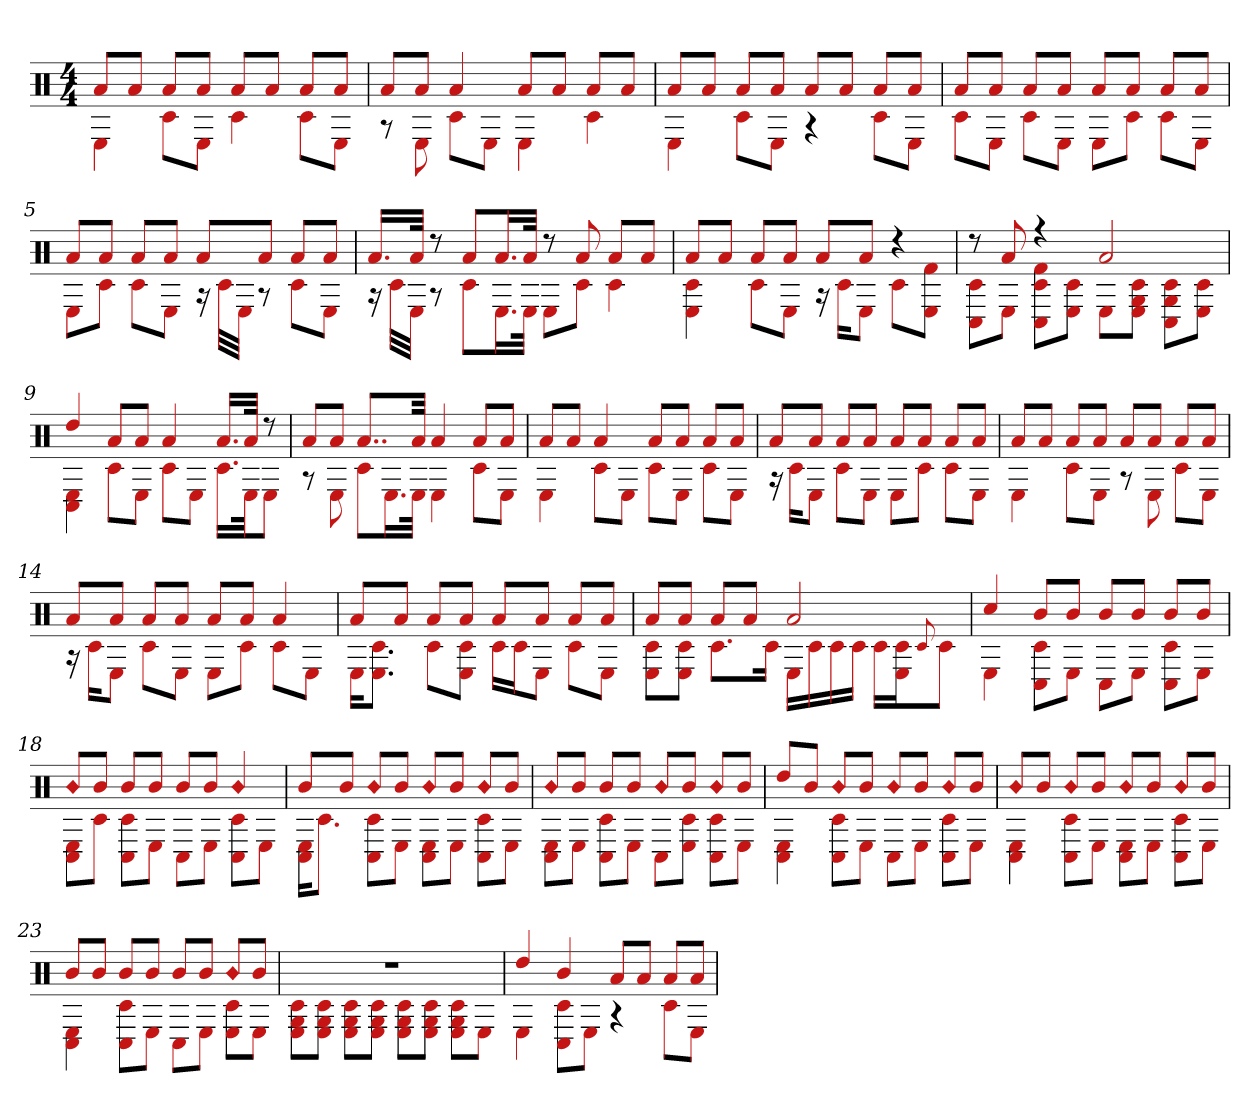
**kern
*part1
*staff1
*clefX
*k[]
*M4/4
=1
*^
8aL	4E
8aJ	.
8aL	8c#L
8aJ	8EJ
8aL	4c#
8aJ	.
8aL	8c#L
8aJ	8EJ
=2	=2
8aL	8r
8aJ	8E
4a	8c#L
.	8EJ
8aL	4E
8aJ	.
8aL	4c#
8aJ	.
=3	=3
8aL	4E
8aJ	.
8aL	8c#L
8aJ	8EJ
8aL	4r
8aJ	.
8aL	8c#L
8aJ	8EJ
=4	=4
8aL	8c#L
8aJ	8EJ
8aL	8c#L
8aJ	8EJ
8aL	8EL
8aJ	8c#J
8aL	8c#L
8aJ	8EJ
=5	=5
8aL	8EL
8aJ	8c#J
8aL	8c#L
8aJ	8EJ
8aL	16r
.	32c#LLL
.	32EJJJ
8aJ	8r
8aL	8c#L
8aJ	8EJ
=6	=6
16.aLL	16r
.	32c#LLL
32aJJk	32EJJJ
8r	8r
8aL	8c#L
16.aL	16.EL
32aJJk	32EJJk
8r	8EL
8a	8c#J
8aL	4c#
8aJ	.
=7	=7
8aL	4E 4c#
8aJ	.
8aL	8c#L
8aJ	8EJ
8aL	16r
.	16c#KL
8aJ	8EJ
4r	8c#L
.	8f# 8EJ
=8	=8
8r	8C# 8c#L
8a	8EJ
4r	8C# 8c# 8f#L
.	8E 8c#J
2a	8EL
.	8E 8c# 8GJ
.	8C# 8G 8c#L
.	8E 8c#J
=9	=9
4dd	4E 4C#
8aL	8c#L
8aJ	8EJ
4a	8c#L
.	8EJ
16.aLL	16.c#LL
32aJJk	32EJk
8r	8EJ
=10	=10
8aL	8r
8aJ	8E
8..aL	8c#L
.	16.EL
32aJkk	32EJJk
4a	4E
8aL	8c#L
8aJ	8EJ
=11	=11
8aL	4E
8aJ	.
4a	8c#L
.	8EJ
8aL	8c#L
8aJ	8EJ
8aL	8c#L
8aJ	8EJ
=12	=12
8aL	16r
.	16c#KL
8aJ	8EJ
8aL	8c#L
8aJ	8EJ
8aL	8EL
8aJ	8c#J
8aL	8c#L
8aJ	8EJ
=13	=13
8aL	4E
8aJ	.
8aL	8c#L
8aJ	8EJ
8aL	8r
8aJ	8E
8aL	8c#L
8aJ	8EJ
=14	=14
8aL	16r
.	16c#KL
8aJ	8EJ
8aL	8c#L
8aJ	8EJ
8aL	8EL
8aJ	8c#J
4a	8c#L
.	8EJ
=15	=15
8aL	16EKL
.	8.E 8.c#J
8aJ	.
8aL	8c#L
8aJ	8c# 8EJ
8aL	16c#LL
.	16c#J
8aJ	8EJ
8aL	8c#L
8aJ	8EJ
=16	=16
8aL	8c# 8EL
8aJ	8c# 8EJ
8aL	8.c#L
8aJ	.
.	16c#Jk
2a	16ELL
.	16c#
.	16c#
.	16c#JJ
.	16c#LL
.	16c# 16EJ
.	8qqc#
.	8c#J
=17	=17
4cc#	4E
8bL	8C# 8c#L
8bJ	8EJ
8bL	8C#L
8bJ	8EJ
8bL	8C# 8c#L
8bJ	8EJ
=18	=18
!LO:N:head=diamond	!
8bL	8C# 8EL
8bJ	8c#J
8bL	8C# 8c#L
8bJ	8EJ
8bL	8C#L
8bJ	8EJ
!LO:N:head=diamond	!
4b	8C# 8c#L
.	8EJ
=19	=19
8bL	16C# 16EKL
.	8.c#J
8bJ	.
!LO:N:head=diamond	!
8bL	8C# 8c#L
8bJ	8EJ
!LO:N:head=diamond	!
8bL	8C# 8EL
8bJ	8EJ
!LO:N:head=diamond	!
8bL	8C# 8c#L
8bJ	8EJ
=20	=20
!LO:N:head=diamond	!
8bL	8E 8C#L
8bJ	8EJ
8bL	8C# 8c#L
8bJ	8EJ
!LO:N:head=diamond	!
8bL	8C#L
8bJ	8E 8c#J
!LO:N:head=diamond	!
8bL	8C# 8c#L
8bJ	8EJ
=21	=21
8ddL	4C# 4E
8bJ	.
!LO:N:head=diamond	!
8bL	8C# 8c#L
8bJ	8EJ
!LO:N:head=diamond	!
8bL	8C#L
8bJ	8EJ
!LO:N:head=diamond	!
8bL	8C# 8c#L
8bJ	8EJ
=22	=22
!LO:N:head=diamond	!
8bL	4C# 4E
8bJ	.
!LO:N:head=diamond	!
8bL	8C# 8c#L
8bJ	8EJ
!LO:N:head=diamond	!
8bL	8C# 8EL
8bJ	8EJ
!LO:N:head=diamond	!
8bL	8C# 8c#L
8bJ	8EJ
=23	=23
8bL	4C# 4E
8bJ	.
8bL	8C# 8c#L
8bJ	8EJ
8bL	8C#L
8bJ	8EJ
!LO:N:head=diamond	!
8bL	8c# 8EL
8bJ	8EJ
=24	=24
1r	8G 8c# 8EL
.	8E 8G 8c#J
.	8E 8c# 8GL
.	8E 8c# 8GJ
.	8E 8c# 8GL
.	8c# 8G 8EJ
.	8G 8c# 8EL
.	8EJ
=25	=25
4dd	4E
4b	8C# 8c#L
.	8EJ
8aL	4r
8aJ	.
8aL	8c#L
8aJ	8EJ
*v	*v
=
*-
